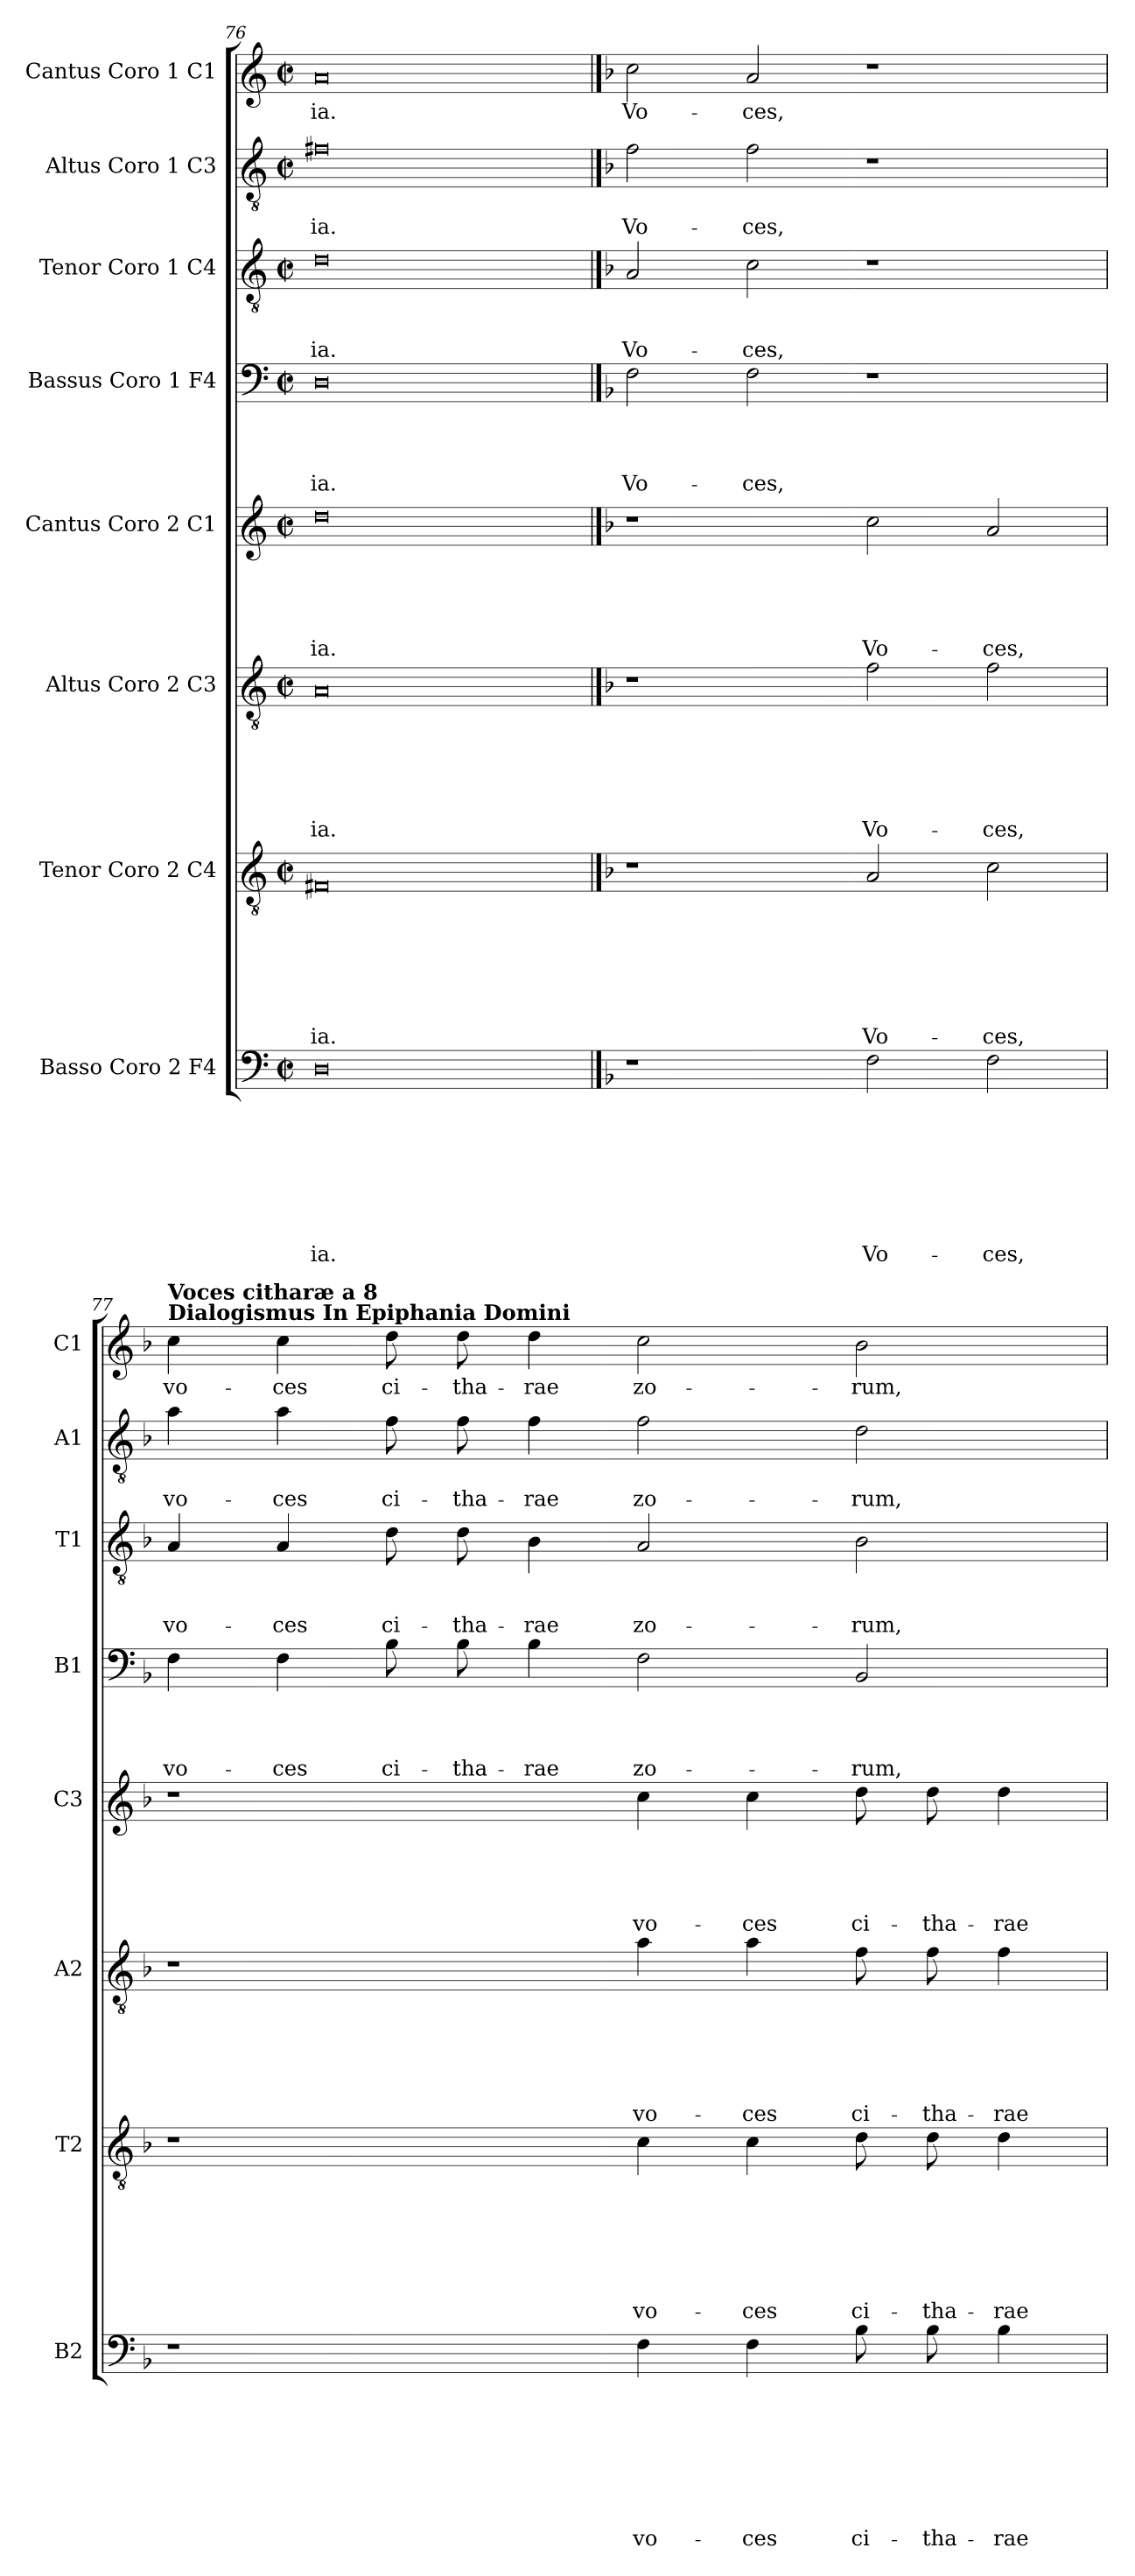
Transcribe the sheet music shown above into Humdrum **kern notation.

**kern	**text	**text	**text	**text	**text	**text	**text	**text	**kern	**text	**text	**text	**text	**text	**text	**text	**kern	**text	**text	**text	**text	**text	**text	**kern	**text	**text	**text	**text	**text	**kern	**text	**text	**text	**text	**kern	**text	**text	**text	**kern	**text	**text	**kern	**text
*part8	*part8	*part8	*part8	*part8	*part8	*part8	*part8	*part8	*part7	*part7	*part7	*part7	*part7	*part7	*part7	*part7	*part6	*part6	*part6	*part6	*part6	*part6	*part6	*part5	*part5	*part5	*part5	*part5	*part5	*part4	*part4	*part4	*part4	*part4	*part3	*part3	*part3	*part3	*part2	*part2	*part2	*part1	*part1
*staff8	*staff8	*staff8	*staff8	*staff8	*staff8	*staff8	*staff8	*staff8	*staff7	*staff7	*staff7	*staff7	*staff7	*staff7	*staff7	*staff7	*staff6	*staff6	*staff6	*staff6	*staff6	*staff6	*staff6	*staff5	*staff5	*staff5	*staff5	*staff5	*staff5	*staff4	*staff4	*staff4	*staff4	*staff4	*staff3	*staff3	*staff3	*staff3	*staff2	*staff2	*staff2	*staff1	*staff1
*I"Basso Coro 2 F4	*	*	*	*	*	*	*	*	*I"Tenor  Coro 2 C4	*	*	*	*	*	*	*	*I"Altus Coro 2 C3	*	*	*	*	*	*	*I"Cantus  Coro 2 C1	*	*	*	*	*	*I"Bassus  Coro 1 F4	*	*	*	*	*I"Tenor  Coro 1 C4	*	*	*	*I"Altus  Coro 1 C3	*	*	*I"Cantus  Coro 1 C1	*
*I'B2	*	*	*	*	*	*	*	*	*I'T2	*	*	*	*	*	*	*	*I'A2	*	*	*	*	*	*	*I'C3	*	*	*	*	*	*I'B1	*	*	*	*	*I'T1	*	*	*	*I'A1	*	*	*I'C1	*
*clefF4	*	*	*	*	*	*	*	*	*clefGv2	*	*	*	*	*	*	*	*clefGv2	*	*	*	*	*	*	*clefG2	*	*	*	*	*	*clefF4	*	*	*	*	*clefGv2	*	*	*	*clefGv2	*	*	*clefG2	*
*k[]	*	*	*	*	*	*	*	*	*k[]	*	*	*	*	*	*	*	*k[]	*	*	*	*	*	*	*k[]	*	*	*	*	*	*k[]	*	*	*	*	*k[]	*	*	*	*k[]	*	*	*k[]	*
*C:	*	*	*	*	*	*	*	*	*C:	*	*	*	*	*	*	*	*C:	*	*	*	*	*	*	*C:	*	*	*	*	*	*C:	*	*	*	*	*C:	*	*	*	*C:	*	*	*C:	*
*M2/2	*	*	*	*	*	*	*	*	*M2/2	*	*	*	*	*	*	*	*M2/2	*	*	*	*	*	*	*M2/2	*	*	*	*	*	*M2/2	*	*	*	*	*M2/2	*	*	*	*M2/2	*	*	*M2/2	*
*met(c|)	*	*	*	*	*	*	*	*	*met(c|)	*	*	*	*	*	*	*	*met(c|)	*	*	*	*	*	*	*met(c|)	*	*	*	*	*	*met(c|)	*	*	*	*	*met(c|)	*	*	*	*met(c|)	*	*	*met(c|)	*
=76	=76	=76	=76	=76	=76	=76	=76	=76	=76	=76	=76	=76	=76	=76	=76	=76	=76	=76	=76	=76	=76	=76	=76	=76	=76	=76	=76	=76	=76	=76	=76	=76	=76	=76	=76	=76	=76	=76	=76	=76	=76	=76	=76
0D	.	.	.	.	.	.	.	-ia.	0F#X	.	.	.	.	.	.	-ia.	0A	.	.	.	.	.	-ia.	0dd	.	.	.	.	-ia.	0D	.	.	.	-ia.	0d	.	.	-ia.	0f#X	.	-ia.	0a	-ia.
!!LO:PB:g=z
==76X1	==76X1	==76X1	==76X1	==76X1	==76X1	==76X1	==76X1	==76X1	==76X1	==76X1	==76X1	==76X1	==76X1	==76X1	==76X1	==76X1	==76X1	==76X1	==76X1	==76X1	==76X1	==76X1	==76X1	==76X1	==76X1	==76X1	==76X1	==76X1	==76X1	==76X1	==76X1	==76X1	==76X1	==76X1	==76X1	==76X1	==76X1	==76X1	==76X1	==76X1	==76X1	==76X1	==76X1
*k[b-]	*	*	*	*	*	*	*	*	*k[b-]	*	*	*	*	*	*	*	*k[b-]	*	*	*	*	*	*	*k[b-]	*	*	*	*	*	*k[b-]	*	*	*	*	*k[b-]	*	*	*	*k[b-]	*	*	*k[b-]	*
*F:	*	*	*	*	*	*	*	*	*F:	*	*	*	*	*	*	*	*F:	*	*	*	*	*	*	*F:	*	*	*	*	*	*F:	*	*	*	*	*F:	*	*	*	*F:	*	*	*F:	*
1r	.	.	.	.	.	.	.	.	1r	.	.	.	.	.	.	.	1r	.	.	.	.	.	.	1r	.	.	.	.	.	2F\	.	.	.	Vo-	2A/	.	.	Vo-	2f\	.	Vo-	2cc\	Vo-
.	.	.	.	.	.	.	.	.	.	.	.	.	.	.	.	.	.	.	.	.	.	.	.	.	.	.	.	.	.	2F\	.	.	.	-ces,	2c\	.	.	-ces,	2f\	.	-ces,	2a/	-ces,
2F\	.	.	.	.	.	.	.	Vo-	2A/	.	.	.	.	.	.	Vo-	2f\	.	.	.	.	.	Vo-	2cc\	.	.	.	.	Vo-	1r	.	.	.	.	1r	.	.	.	1r	.	.	1r	.
2F\	.	.	.	.	.	.	.	-ces,	2c\	.	.	.	.	.	.	-ces,	2f\	.	.	.	.	.	-ces,	2a/	.	.	.	.	-ces,	.	.	.	.	.	.	.	.	.	.	.	.	.	.
=77	=77	=77	=77	=77	=77	=77	=77	=77	=77	=77	=77	=77	=77	=77	=77	=77	=77	=77	=77	=77	=77	=77	=77	=77	=77	=77	=77	=77	=77	=77	=77	=77	=77	=77	=77	=77	=77	=77	=77	=77	=77	=77	=77
!	!	!	!	!	!	!	!	!	!	!	!	!	!	!	!	!	!	!	!	!	!	!	!	!	!	!	!	!	!	!	!	!	!	!	!	!	!	!	!	!	!	!LO:TX:a:B:t=Voces citharæ  a 8\nDialogismus In Epiphania Domini	!
1r	.	.	.	.	.	.	.	.	1r	.	.	.	.	.	.	.	1r	.	.	.	.	.	.	1r	.	.	.	.	.	4F\	.	.	.	vo-	4A/	.	.	vo-	4a\	.	vo-	4cc\	vo-
.	.	.	.	.	.	.	.	.	.	.	.	.	.	.	.	.	.	.	.	.	.	.	.	.	.	.	.	.	.	4F\	.	.	.	-ces	4A/	.	.	-ces	4a\	.	-ces	4cc\	-ces
.	.	.	.	.	.	.	.	.	.	.	.	.	.	.	.	.	.	.	.	.	.	.	.	.	.	.	.	.	.	8B-\	.	.	.	ci-	8d\	.	.	ci-	8f\	.	ci-	8dd\	ci-
.	.	.	.	.	.	.	.	.	.	.	.	.	.	.	.	.	.	.	.	.	.	.	.	.	.	.	.	.	.	8B-\	.	.	.	-tha-	8d\	.	.	-tha-	8f\	.	-tha-	8dd\	-tha-
.	.	.	.	.	.	.	.	.	.	.	.	.	.	.	.	.	.	.	.	.	.	.	.	.	.	.	.	.	.	4B-\	.	.	.	-rae	4B-\	.	.	-rae	4f\	.	-rae	4dd\	-rae
4F\	.	.	.	.	.	.	.	vo-	4c\	.	.	.	.	.	.	vo-	4a\	.	.	.	.	.	vo-	4cc\	.	.	.	.	vo-	2F\	.	.	.	zo-	2A/	.	.	zo-	2f\	.	zo-	2cc\	zo-
4F\	.	.	.	.	.	.	.	-ces	4c\	.	.	.	.	.	.	-ces	4a\	.	.	.	.	.	-ces	4cc\	.	.	.	.	-ces	.	.	.	.	.	.	.	.	.	.	.	.	.	.
8B-\	.	.	.	.	.	.	.	ci-	8d\	.	.	.	.	.	.	ci-	8f\	.	.	.	.	.	ci-	8dd\	.	.	.	.	ci-	2BB-/	.	.	.	-rum,	2B-\	.	.	-rum,	2d\	.	-rum,	2b-\	-rum,
8B-\	.	.	.	.	.	.	.	-tha-	8d\	.	.	.	.	.	.	-tha-	8f\	.	.	.	.	.	-tha-	8dd\	.	.	.	.	-tha-	.	.	.	.	.	.	.	.	.	.	.	.	.	.
4B-\	.	.	.	.	.	.	.	-rae	4d\	.	.	.	.	.	.	-rae	4f\	.	.	.	.	.	-rae	4dd\	.	.	.	.	-rae	.	.	.	.	.	.	.	.	.	.	.	.	.	.
=	=	=	=	=	=	=	=	=	=	=	=	=	=	=	=	=	=	=	=	=	=	=	=	=	=	=	=	=	=	=	=	=	=	=	=	=	=	=	=	=	=	=	=
*-	*-	*-	*-	*-	*-	*-	*-	*-	*-	*-	*-	*-	*-	*-	*-	*-	*-	*-	*-	*-	*-	*-	*-	*-	*-	*-	*-	*-	*-	*-	*-	*-	*-	*-	*-	*-	*-	*-	*-	*-	*-	*-	*-
